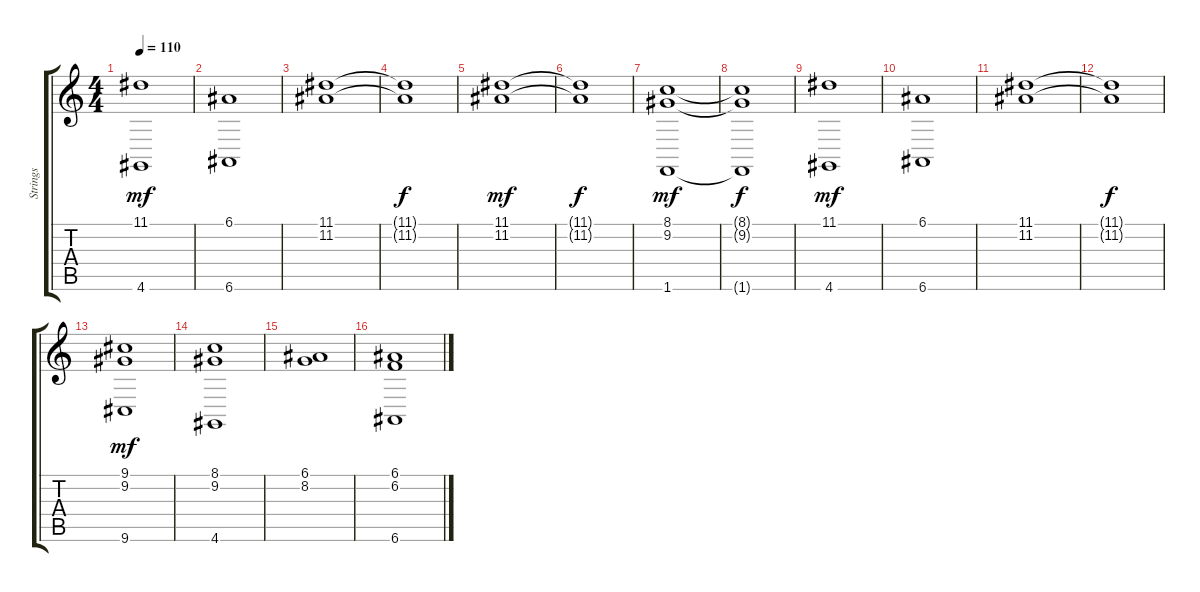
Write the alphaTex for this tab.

\track ("Strings" "Strings") {instrument synthstrings1}
\staff {score tabs}
\tuning (E4 B3 G3 D3 A2 E2) {hide}
\ts (4 4)
\tempo 110
\clef g2
\ks c
(11.1 4.6).1{dy mf} |
(6.1 6.6).1 |
(11.1 11.2).1 |
(11.1{t} 11.2{t}).1{dy f} |
(11.1 11.2).1{dy mf} |
(11.1{t} 11.2{t}).1{dy f} |
(8.1 9.2 1.6).1{dy mf} |
(8.1{t} 9.2{t} 1.6{t}).1{dy f} |
(11.1 4.6).1{dy mf} |
(6.1 6.6).1 |
(11.1 11.2).1 |
(11.1{t} 11.2{t}).1{dy f} |
(9.1 9.2 9.6).1{dy mf} |
(8.1 9.2 4.6).1 |
(6.1 8.2).1 |
(6.1 6.2 6.6).1
